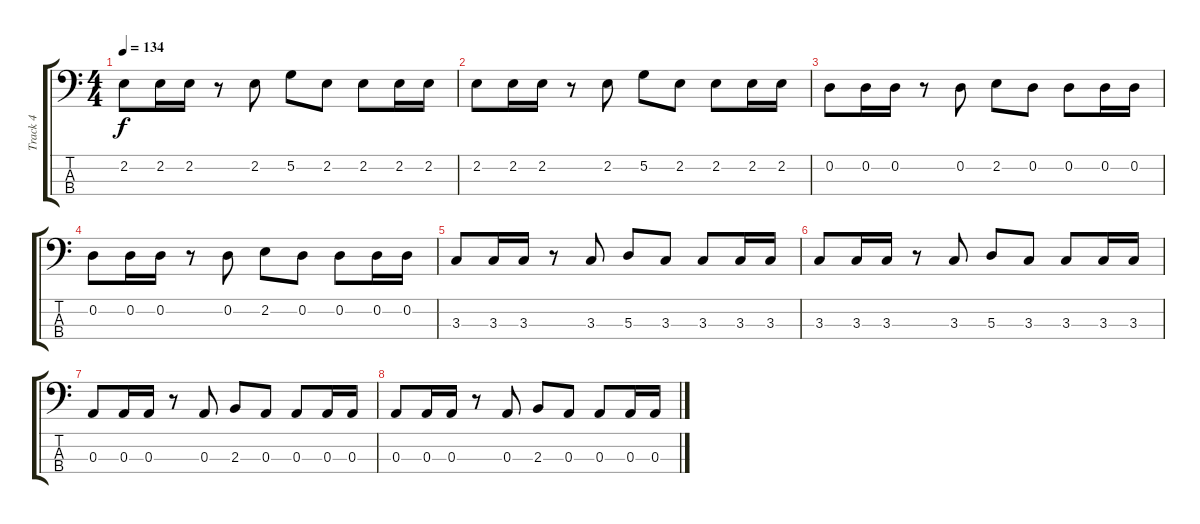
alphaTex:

\track ("Track 4" "Track 4") {instrument acousticbass}
\staff {score tabs}
\tuning (G2 D2 A1 E1) {hide}
\ts (4 4)
\tempo 134
\clef f4
\ks c
2.2.8{dy f} 2.2.16 2.2.16 r.8 2.2.8 5.2.8 2.2.8 2.2.8 2.2.16 2.2.16 |
2.2.8 2.2.16 2.2.16 r.8 2.2.8 5.2.8 2.2.8 2.2.8 2.2.16 2.2.16 |
0.2.8 0.2.16 0.2.16 r.8 0.2.8 2.2.8 0.2.8 0.2.8 0.2.16 0.2.16 |
0.2.8 0.2.16 0.2.16 r.8 0.2.8 2.2.8 0.2.8 0.2.8 0.2.16 0.2.16 |
3.3.8 3.3.16 3.3.16 r.8 3.3.8 5.3.8 3.3.8 3.3.8 3.3.16 3.3.16 |
3.3.8 3.3.16 3.3.16 r.8 3.3.8 5.3.8 3.3.8 3.3.8 3.3.16 3.3.16 |
0.3.8 0.3.16 0.3.16 r.8 0.3.8 2.3.8 0.3.8 0.3.8 0.3.16 0.3.16 |
0.3.8 0.3.16 0.3.16 r.8 0.3.8 2.3.8 0.3.8 0.3.8 0.3.16 0.3.16
